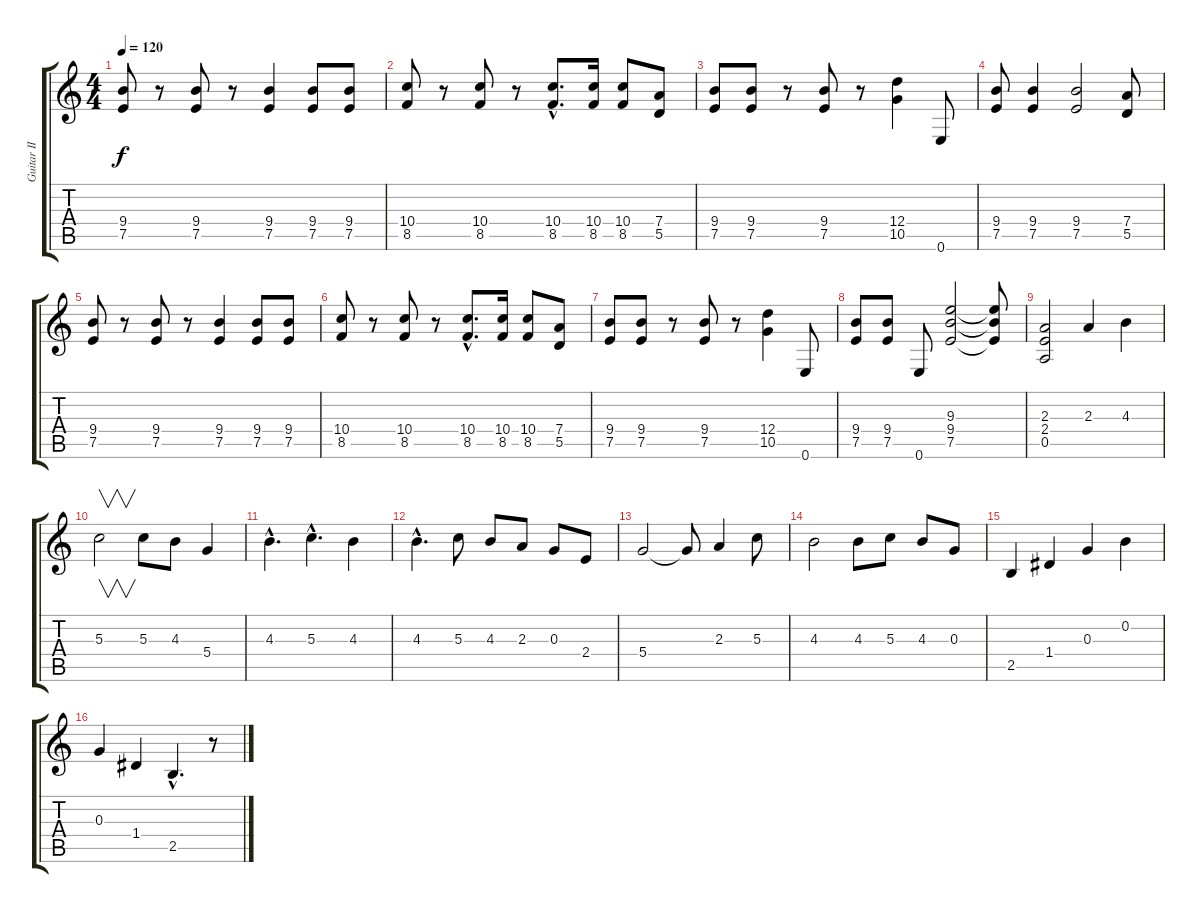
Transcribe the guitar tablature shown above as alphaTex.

\track ("Guitar II" "Guitar II") {instrument overdrivenguitar}
\staff {score tabs}
\tuning (E4 B3 G3 D3 A2 E2) {hide}
\ts (4 4)
\tempo 120
\clef g2
\ks c
(9.4 7.5).8{dy f} r.8 (9.4 7.5).8 r.8 (9.4 7.5).4 (9.4 7.5).8 (9.4 7.5).8 |
(10.4 8.5).8 r.8 (10.4 8.5).8 r.8 (10.4{hac} 8.5{hac}).8{d} (10.4 8.5).16 (10.4 8.5).8 (7.4 5.5).8 |
(9.4 7.5).8 (9.4 7.5).8 r.8 (9.4 7.5).8 r.8 (12.4 10.5).4 0.6.8 |
(9.4 7.5).8 (9.4 7.5).4 (9.4 7.5).2 (7.4 5.5).8 |
(9.4 7.5).8 r.8 (9.4 7.5).8 r.8 (9.4 7.5).4 (9.4 7.5).8 (9.4 7.5).8 |
(10.4 8.5).8 r.8 (10.4 8.5).8 r.8 (10.4{hac} 8.5{hac}).8{d} (10.4 8.5).16 (10.4 8.5).8 (7.4 5.5).8 |
(9.4 7.5).8 (9.4 7.5).8 r.8 (9.4 7.5).8 r.8 (12.4 10.5).4 0.6.8 |
(9.4 7.5).8 (9.4 7.5).8 0.6.8 (9.3 9.4 7.5).2 (9.3{t} 9.4{t} 7.5{t}).8 |
(2.3 2.4 0.5).2 2.3.4 4.3.4 |
5.3.2{v} 5.3.8 4.3.8 5.4.4 |
4.3{hac}.4{d} 5.3{hac}.4{d} 4.3.4 |
4.3{hac}.4{d} 5.3.8 4.3.8 2.3.8 0.3.8 2.4.8 |
5.4.2 5.4{t}.8 2.3.4 5.3.8 |
4.3.2 4.3.8 5.3.8 4.3.8 0.3.8 |
2.5.4 1.4.4 0.3.4 0.2.4 |
0.3.4 1.4.4 2.5{hac}.4{d} r.8
